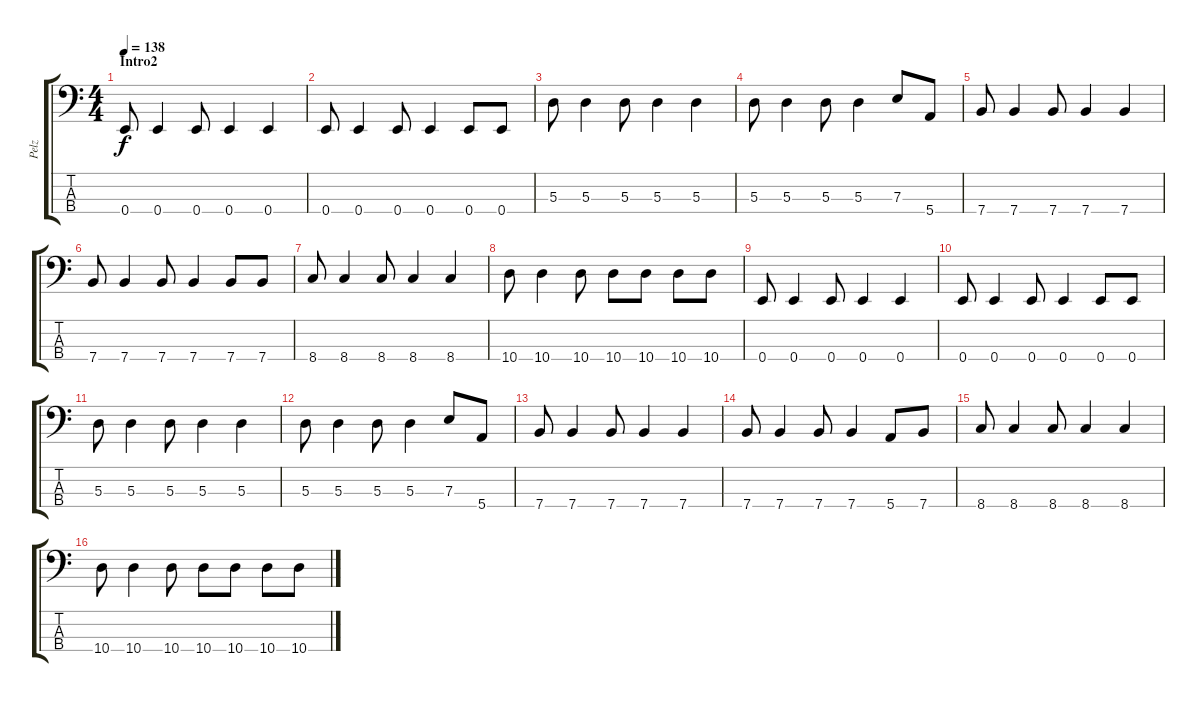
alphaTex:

\track ("Pelz" "Pelz") {instrument electricbassfinger}
\staff {score tabs}
\tuning (G2 D2 A1 E1) {hide}
\ts (4 4)
\section ("" "Intro2")
\tempo 138
\clef f4
\ks c
0.4.8{dy f} 0.4.4 0.4.8 0.4.4 0.4.4 |
0.4.8 0.4.4 0.4.8 0.4.4 0.4.8 0.4.8 |
5.3.8 5.3.4 5.3.8 5.3.4 5.3.4 |
5.3.8 5.3.4 5.3.8 5.3.4 7.3.8 5.4.8 |
7.4.8 7.4.4 7.4.8 7.4.4 7.4.4 |
7.4.8 7.4.4 7.4.8 7.4.4 7.4.8 7.4.8 |
8.4.8 8.4.4 8.4.8 8.4.4 8.4.4 |
10.4.8 10.4.4 10.4.8 10.4.8 10.4.8 10.4.8 10.4.8 |
0.4.8 0.4.4 0.4.8 0.4.4 0.4.4 |
0.4.8 0.4.4 0.4.8 0.4.4 0.4.8 0.4.8 |
5.3.8 5.3.4 5.3.8 5.3.4 5.3.4 |
5.3.8 5.3.4 5.3.8 5.3.4 7.3.8 5.4.8 |
7.4.8 7.4.4 7.4.8 7.4.4 7.4.4 |
7.4.8 7.4.4 7.4.8 7.4.4 5.4.8 7.4.8 |
8.4.8 8.4.4 8.4.8 8.4.4 8.4.4 |
10.4.8 10.4.4 10.4.8 10.4.8 10.4.8 10.4.8 10.4.8
